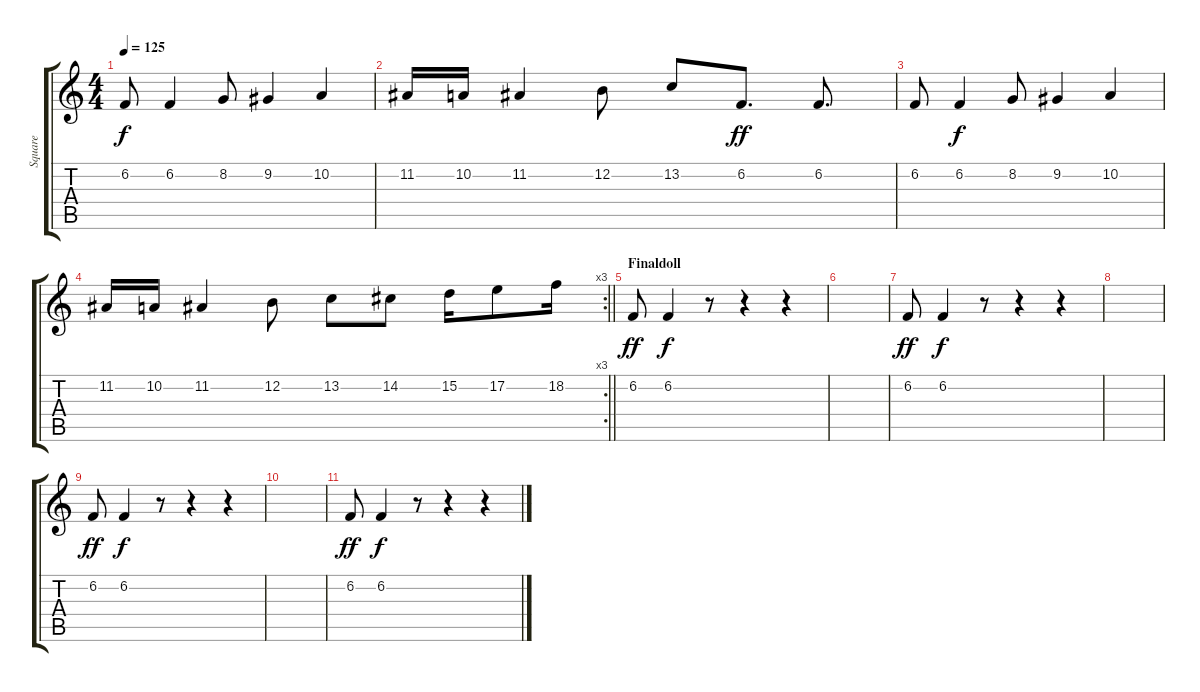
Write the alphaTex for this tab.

\track ("Square" "Square") {instrument lead1square}
\staff {score tabs}
\tuning (E4 B3 G3 D3 A2 E2) {hide}
\ts (4 4)
\tempo 125
\clef g2
\ks c
6.2.8{dy f} 6.2.4 8.2.8 9.2.4 10.2.4 |
11.2.16 10.2.16 11.2.4 12.2.8 13.2.8 6.2.8{d dy ff} 6.2.8{d} |
6.2.8 6.2.4{dy f} 8.2.8 9.2.4 10.2.4 |
\rc 3
\barLineRight lightlight
11.2.16 10.2.16 11.2.4 12.2.8 13.2.8 14.2.8 15.2.16 17.2.8 18.2.16 |
\section ("" "Finaldoll")
6.2.8{dy ff} 6.2.4{dy f} r.8 r.4 r.4 |
|
6.2.8{dy ff} 6.2.4{dy f} r.8 r.4 r.4 |
|
6.2.8{dy ff} 6.2.4{dy f} r.8 r.4 r.4 |
|
6.2.8{dy ff} 6.2.4{dy f} r.8 r.4 r.4
